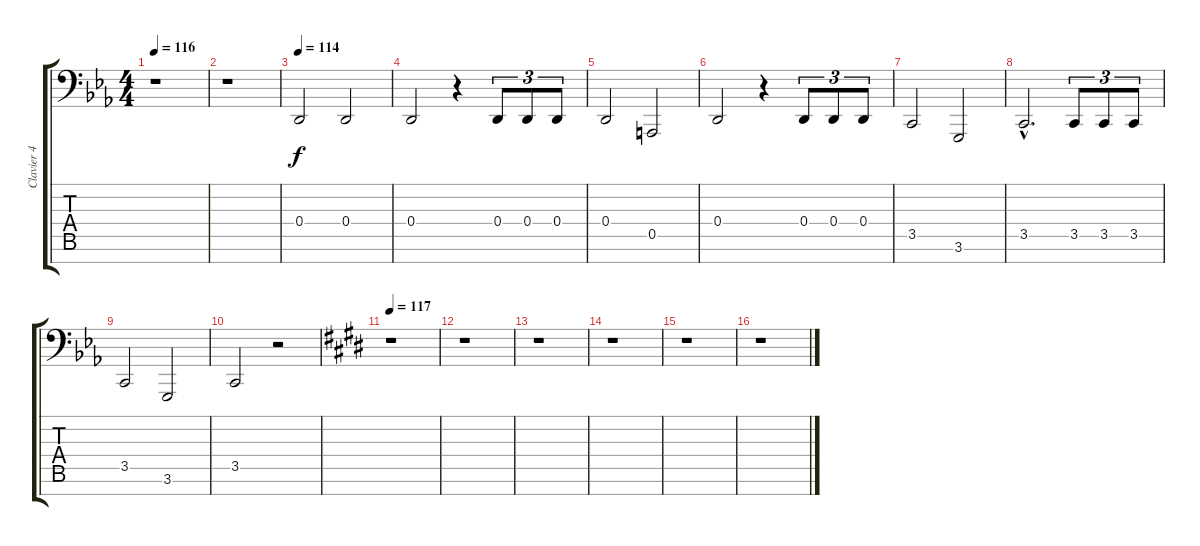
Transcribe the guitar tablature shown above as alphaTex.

\track ("Clavier 4" "Clavier 4") {instrument timpani}
\staff {score tabs}
\tuning (E3 B2 G2 D2 A1 E1 B0) {hide}
\ts (4 4)
\tempo 116
\clef f4
\ks eb
r.1{dy f} |
r.1 |
\tempo 114
0.4.2 0.4.2 |
0.4.2 r.4 0.4.8{tu (3 2)} 0.4.8{tu (3 2)} 0.4.8{tu (3 2)} |
0.4.2 0.5.2 |
0.4.2 r.4 0.4.8{tu (3 2)} 0.4.8{tu (3 2)} 0.4.8{tu (3 2)} |
3.5.2 3.6.2 |
3.5{hac}.2{d} 3.5.8{tu (3 2)} 3.5.8{tu (3 2)} 3.5.8{tu (3 2)} |
3.5.2 3.6.2 |
3.5.2 r.2 |
\tempo 117
\ks e
r.1 |
r.1 |
r.1 |
r.1 |
r.1 |
r.1
